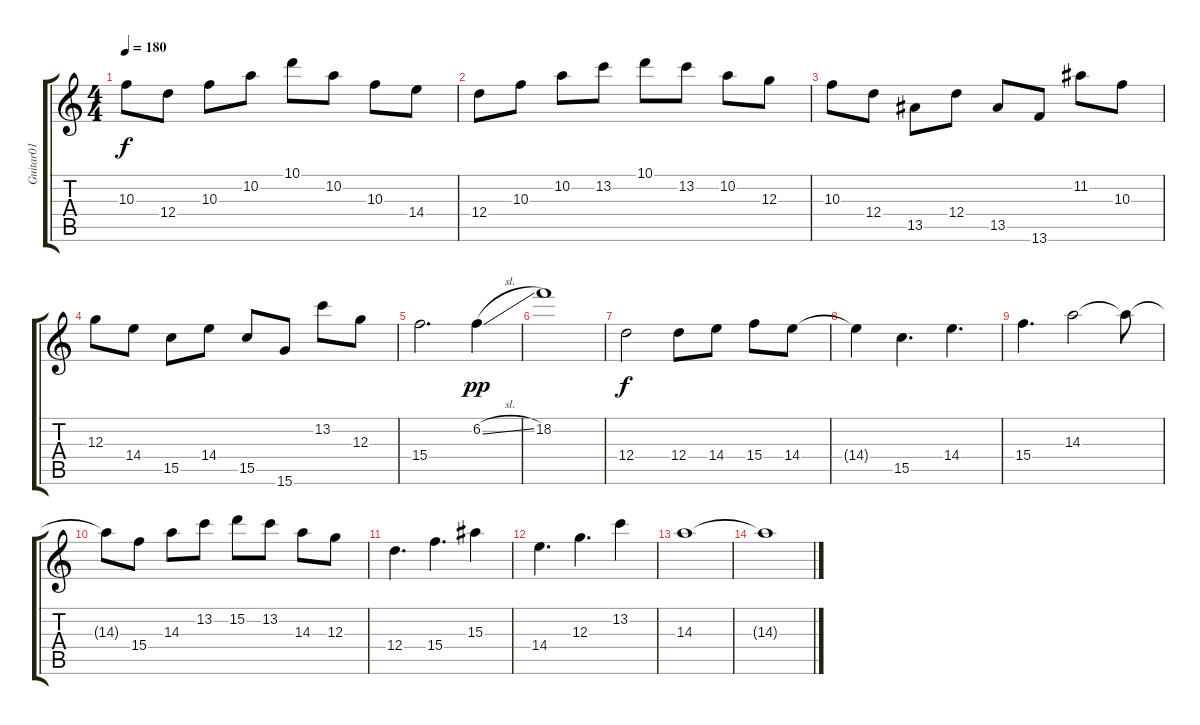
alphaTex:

\track ("Guitar01" "Guitar01") {instrument distortionguitar}
\staff {score tabs}
\tuning (E4 B3 G3 D3 A2 E2) {hide}
\ts (4 4)
\tempo 180
\clef g2
\ks c
10.3.8{dy f} 12.4.8 10.3.8 10.2.8 10.1.8 10.2.8 10.3.8 14.4.8 |
12.4.8 10.3.8 10.2.8 13.2.8 10.1.8 13.2.8 10.2.8 12.3.8 |
10.3.8 12.4.8 13.5.8 12.4.8 13.5.8 13.6.8 11.2.8 10.3.8 |
12.3.8 14.4.8 15.5.8 14.4.8 15.5.8 15.6.8 13.2.8 12.3.8 |
15.4.2{d} 6.2{sl}.4{dy pp} |
18.2.1 |
12.4.2{dy f} 12.4.8 14.4.8 15.4.8 14.4.8 |
14.4{t}.4 15.5.4{d} 14.4.4{d} |
15.4.4{d} 14.3.2 14.3{t}.8 |
14.3{t}.8 15.4.8 14.3.8 13.2.8 15.2.8 13.2.8 14.3.8 12.3.8 |
12.4.4{d} 15.4.4{d} 15.3.4 |
14.4.4{d} 12.3.4{d} 13.2.4 |
14.3.1 |
14.3{t}.1
